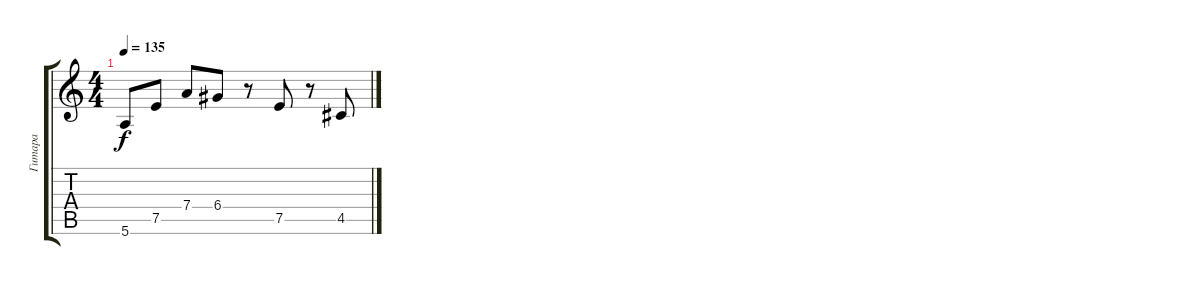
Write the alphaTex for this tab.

\track ("Гитара" "Гитара") {instrument electricguitarclean}
\staff {score tabs}
\tuning (E4 B3 G3 D3 A2 E2) {hide}
\ts (4 4)
\tempo 135
\clef g2
\ks c
5.6.8{dy f} 7.5.8 7.4.8 6.4.8 r.8 7.5.8 r.8 4.5.8
